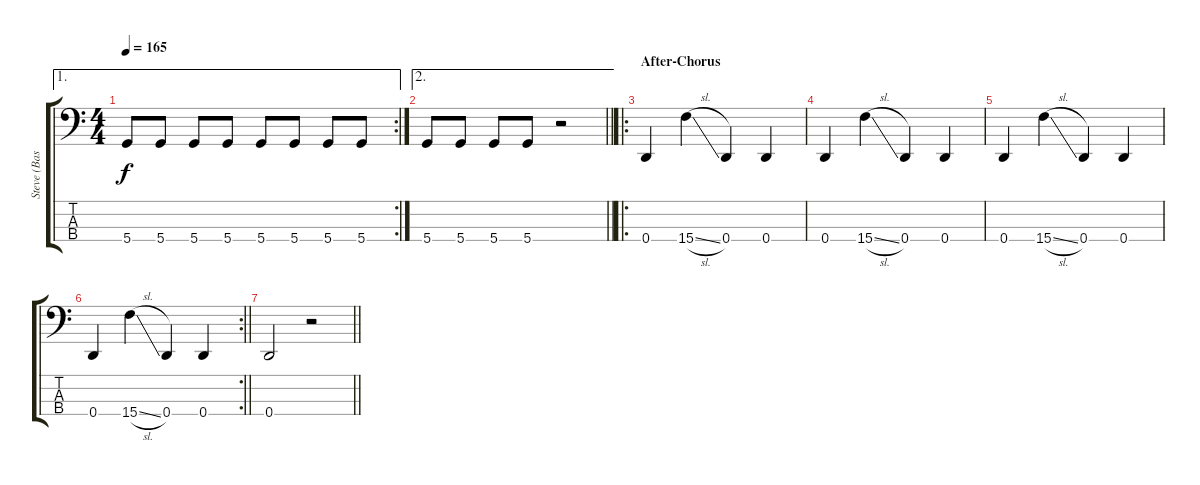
\track ("Steve (Bass)" "Steve (Bas") {instrument slapbass1}
\staff {score tabs}
\tuning (G2 D2 A1 D1) {hide}
\ae 1
\rc 2
\ts (4 4)
\tempo 165
\clef f4
\ks c
5.4.8{dy f} 5.4.8 5.4.8 5.4.8 5.4.8 5.4.8 5.4.8 5.4.8 |
\ae 2
\barLineRight lightlight
5.4.8 5.4.8 5.4.8 5.4.8 r.2 |
\ro
\section ("" "After-Chorus")
0.4.4 15.4{sl}.4 0.4.4 0.4.4 |
0.4.4 15.4{sl}.4 0.4.4 0.4.4 |
0.4.4 15.4{sl}.4 0.4.4 0.4.4 |
\rc 2
\barLineRight lightlight
0.4.4 15.4{sl}.4 0.4.4 0.4.4 |
\barLineRight lightlight
0.4.2 r.2
